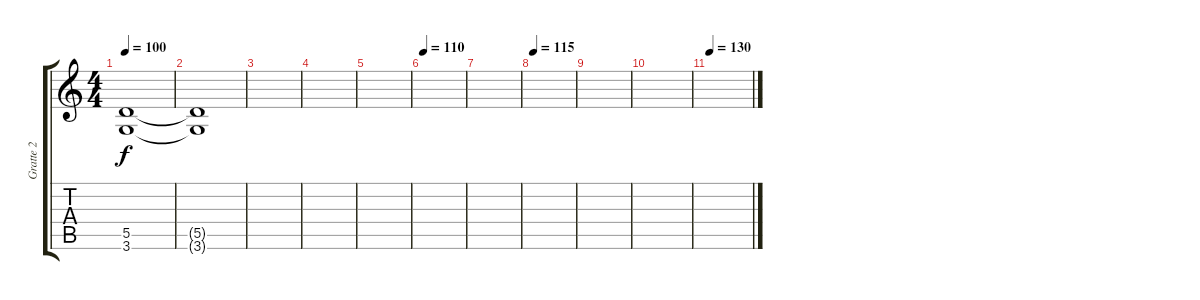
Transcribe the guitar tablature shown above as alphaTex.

\track ("Gratte 2" "Gratte 2") {instrument overdrivenguitar}
\staff {score tabs}
\tuning (E4 B3 G3 D3 A2 E2) {hide}
\ts (4 4)
\tempo 100
\clef g2
\ks c
(5.5 3.6).1{dy f} |
(5.5{t} 3.6{t}).1 |
|
|
|
\tempo 110
|
|
\tempo 115
|
|
|
\tempo 130
